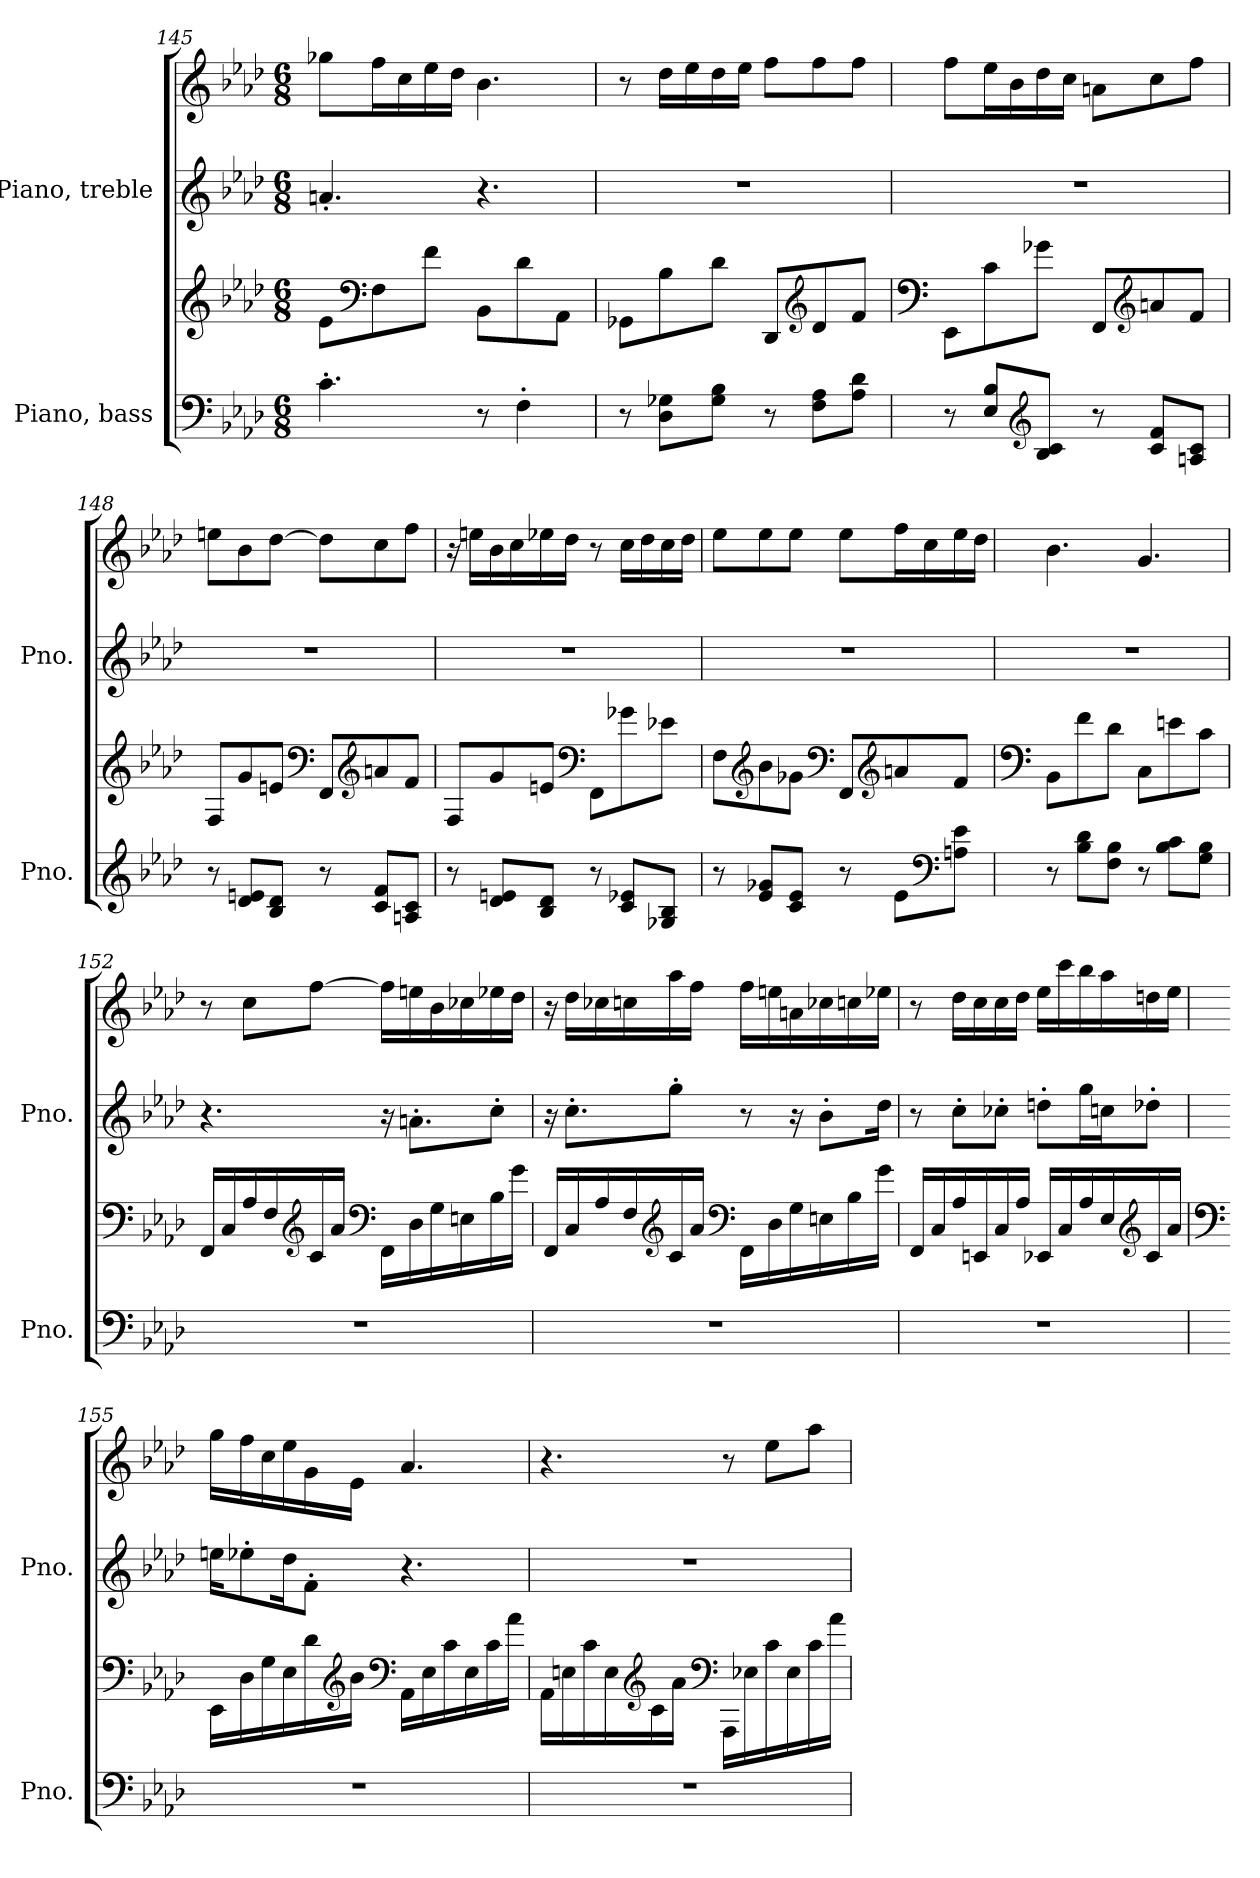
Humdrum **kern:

**kern	**kern	**kern	**kern
*part2	*part2	*part1	*part1
*staff4	*staff3	*staff2	*staff1
*I"Piano, bass	*	*I"Piano, treble	*
*I'Pno.	*	*I'Pno.	*
*clefF4	*clefG2	*clefG2	*clefG2
*k[b-e-a-d-]	*k[b-e-a-d-]	*k[b-e-a-d-]	*k[b-e-a-d-]
*M6/8	*M6/8	*M6/8	*M6/8
=145	=145	=145	=145
4.c'\	8e-\L	4.an'/	8gg-X\L
*	*clefF4	*	*
.	8F\	.	16ff\L
.	.	.	16cc\
.	8f\J	.	16ee-\
.	.	.	16dd-\JJ
8r	8BB-\L	4.r	4.b-\
4F'\	8d-\	.	.
.	8AA-\J	.	.
=146	=146	=146	=146
8r	8GG-X\L	2.r	8r
8D-\ 8G-X\L	8B-\	.	16dd-\LL
.	.	.	16ee-\
8G-\ 8B-\J	8d-\J	.	16dd-\
.	.	.	16ee-\JJ
8r	8DD-/L	.	8ff\L
*	*clefG2	*	*
8F\ 8A-\L	8d-/	.	8ff\
8A-\ 8d-\J	8f/J	.	8ff\J
!!LO:LB:g=z
=147	=147	=147	=147
*	*clefF4	*	*
8r	8EE-\L	2.r	8ff\L
8E-/ 8B-/L	8c\	.	16ee-\L
.	.	.	16b-\
*clefG2	*	*	*
8B-/ 8c/J	8g-X\J	.	16dd-\
.	.	.	16cc\JJ
8r	8FF/L	.	8an\L
*	*clefG2	*	*
8c/ 8f/L	8an/	.	8cc\
8An/ 8c/J	8f/J	.	8ff\J
=148	=148	=148	=148
8r	8F/L	2.r	8een\L
8d-/ 8en/L	8g/	.	8b-\
8B-/ 8d-/J	8en/J	.	[8dd-\J
*	*clefF4	*	*
8r	8FF/L	.	8dd-\L]
*	*clefG2	*	*
8c/ 8f/L	8an/	.	8cc\
8An/ 8c/J	8f/J	.	8ff\J
=149	=149	=149	=149
8r	8F/L	2.r	16r
.	.	.	16een\LL
8d-/ 8en/L	8g/	.	16b-\
.	.	.	16cc\
8B-/ 8d-/J	8en/J	.	16ee-X\
.	.	.	16dd-\JJ
*	*clefF4	*	*
8r	8FF\L	.	8r
8c/ 8e-X/L	8g-X\	.	16cc\LL
.	.	.	16dd-\
8G-X/ 8B-/J	8e-X\J	.	16cc\
.	.	.	16dd-\JJ
!!LO:LB:g=z
=150	=150	=150	=150
8r	8F\L	2.r	8ee-\L
*	*clefG2	*	*
8e-/ 8g-X/L	8b-\	.	8ee-\
8c/ 8e-/J	8g-X\J	.	8ee-\J
*	*clefF4	*	*
8r	8FF/L	.	8ee-\L
*	*clefG2	*	*
8e-\L	8an/	.	16ff\L
.	.	.	16cc\
*clefF4	*	*	*
8An\ 8e-\J	8f/J	.	16ee-\
.	.	.	16dd-\JJ
=151	=151	=151	=151
*	*clefF4	*	*
8r	8BB-\L	2.r	4.b-\
8B-\ 8d-\L	8f\	.	.
8F\ 8B-\J	8d-\J	.	.
8r	8C\L	.	4.g/
8B-\ 8c\L	8en\	.	.
8G\ 8B-\J	8c\J	.	.
!!LO:PB:g=z
=152	=152	=152	=152
2.r	16FF/LL	4.r	8r
.	16C/	.	.
.	16A-/	.	8cc\L
.	16F/	.	.
*	*clefG2	*	*
.	16c/	.	[8ff\J
.	16a-/JJ	.	.
*	*clefF4	*	*
.	16FF\LL	16r	16ff\LL]
.	16D-\	8.an'\L	16een\
.	16G\	.	16b-\
.	16En\	.	16cc-X\
.	16B-\	8cc'\J	16ee-X\
.	16g\JJ	.	16dd-\JJ
=153	=153	=153	=153
2.r	16FF/LL	16r	16r
.	16C/	8.cc'\L	16dd-\LL
.	16A-/	.	16cc-X\
.	16F/	.	16ccn\
*	*clefG2	*	*
.	16c/	8gg'\J	16aa-\
.	16a-/JJ	.	16ff\JJ
*	*clefF4	*	*
.	16FF\LL	8r	16ff\LL
.	16D-\	.	16een\
.	16G\	16r	16an\
.	16En\	8b-'\L	16cc-X\
.	16B-\	.	16ccn\
.	16g\JJ	16dd-\Jk	16ee-X\JJ
!!LO:LB:g=z
=154	=154	=154	=154
2.r	16FF/LL	8r	8r
.	16C/	.	.
.	16A-/	8cc'\L	16dd-\LL
.	16EEn/	.	16cc\
.	16C/	8cc-X'\J	16cc\
.	16A-/JJ	.	16dd-\JJ
.	16EE-X/LL	8ddn'\L	16ee-\LL
.	16C/	.	16ccc\
.	16A-/	16gg\L	16bb-\
.	16E-/	16ccn\J	16aa-\
*	*clefG2	*	*
.	16c/	8dd-X'\J	16ddn\
.	16a-/JJ	.	16ee-\JJ
=155	=155	=155	=155
*	*clefF4	*	*
2.r	16EE-\LL	16een\KL	16gg\LL
.	16D-\	8ee-X'\	16ff\
.	16G\	.	16cc\
.	16E-\	16dd-\K	16ee-\
.	16d-\	8f'\J	16g\
*	*clefG2	*	*
.	16b-\JJ	.	16e-\JJ
*	*clefF4	*	*
.	16AA-\LL	4.r	4.a-/
.	16E-\	.	.
.	16c\	.	.
.	16E-\	.	.
.	16c\	.	.
.	16a-\JJ	.	.
!!LO:LB:g=z
=156	=156	=156	=156
2.r	16AA-\LL	2.r	4.r
.	16En\	.	.
.	16c\	.	.
.	16E\	.	.
*	*clefG2	*	*
.	16c\	.	.
.	16a-\JJ	.	.
*	*clefF4	*	*
.	16AAA-\LL	.	8r
.	16E-X\	.	.
.	16c\	.	8ee-\L
.	16E-\	.	.
.	16c\	.	8aa-\J
.	16a-\JJ	.	.
=	=	=	=
*-	*-	*-	*-
